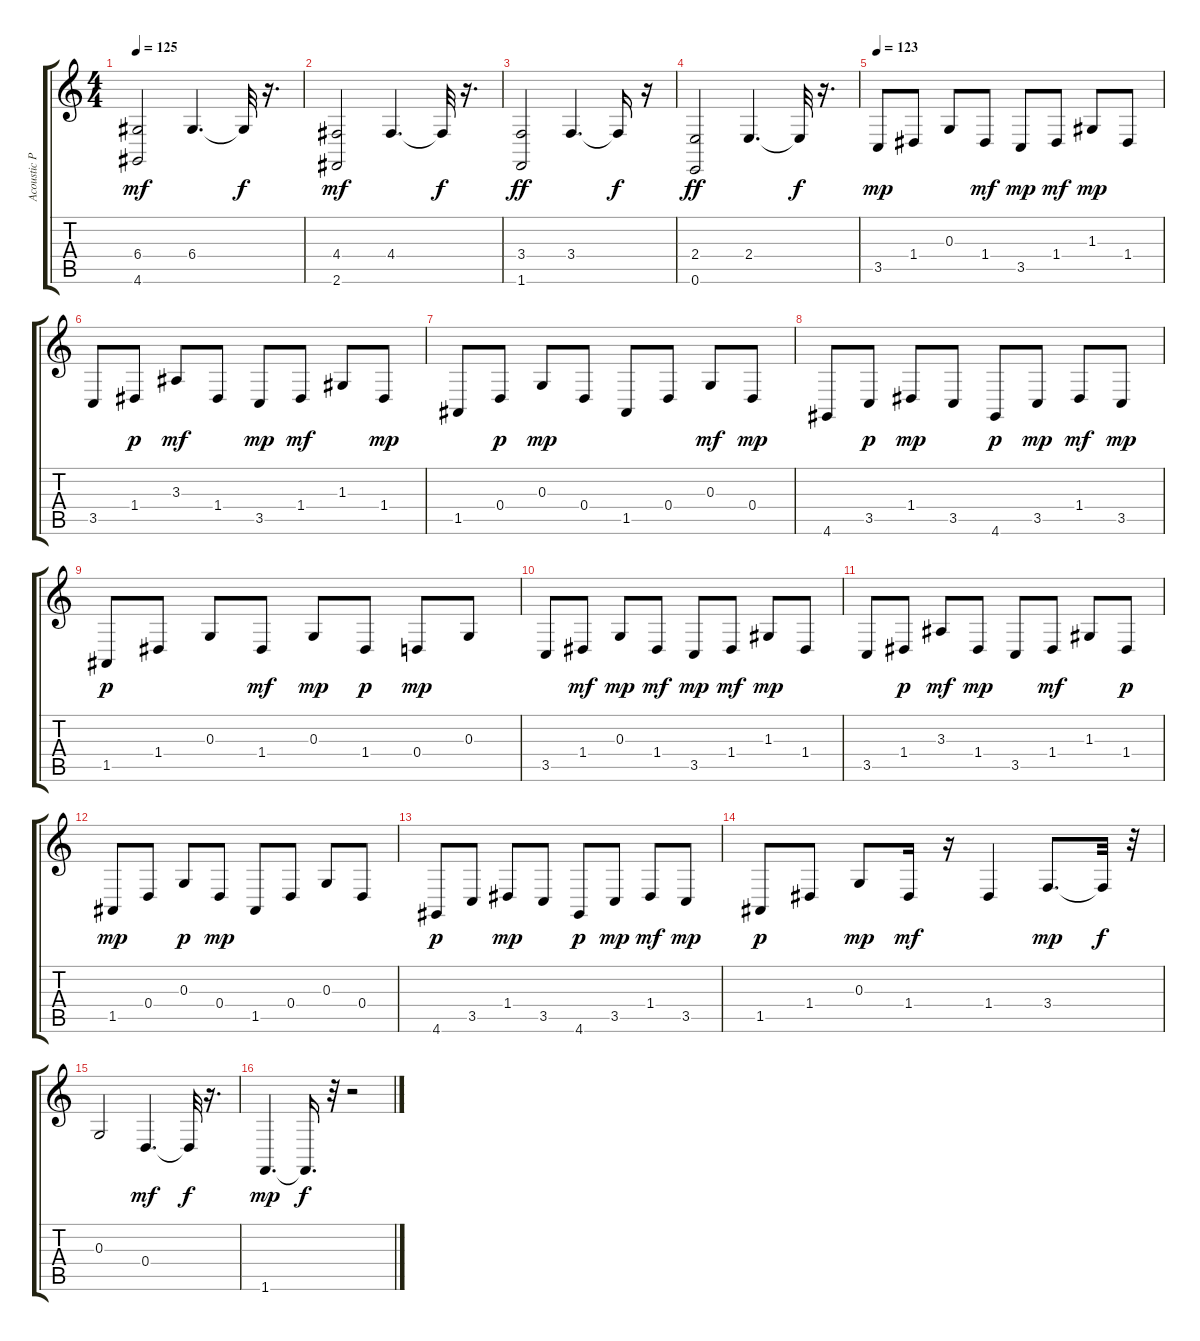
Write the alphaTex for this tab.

\track ("Acoustic Piano Left Hand" "Acoustic P") {instrument acousticgrandpiano}
\staff {score tabs}
\tuning (E4 B3 G3 D3 A2 E2) {hide}
\ts (4 4)
\tempo 125
\clef g2
\ks c
(6.4 4.6).2{dy mf} 6.4.4{d} 6.4{t}.32{dy f} r.16{d} |
(4.4 2.6).2{dy mf} 4.4.4{d} 4.4{t}.32{dy f} r.16{d} |
(3.4 1.6).2{dy ff} 3.4.4{d} 3.4{t}.16{dy f} r.16 |
(2.4 0.6).2{dy ff} 2.4.4{d} 2.4{t}.32{dy f} r.16{d} |
\tempo 123
3.5.8{dy mp} 1.4.8 0.3.8 1.4.8{dy mf} 3.5.8{dy mp} 1.4.8{dy mf} 1.3.8{dy mp} 1.4.8 |
3.5.8 1.4.8{dy p} 3.3.8{dy mf} 1.4.8 3.5.8{dy mp} 1.4.8{dy mf} 1.3.8 1.4.8{dy mp} |
1.5.8 0.4.8{dy p} 0.3.8{dy mp} 0.4.8 1.5.8 0.4.8 0.3.8{dy mf} 0.4.8{dy mp} |
4.6.8 3.5.8{dy p} 1.4.8{dy mp} 3.5.8 4.6.8{dy p} 3.5.8{dy mp} 1.4.8{dy mf} 3.5.8{dy mp} |
1.5.8{dy p} 1.4.8 0.3.8 1.4.8{dy mf} 0.3.8{dy mp} 1.4.8{dy p} 0.4.8{dy mp} 0.3.8 |
3.5.8 1.4.8{dy mf} 0.3.8{dy mp} 1.4.8{dy mf} 3.5.8{dy mp} 1.4.8{dy mf} 1.3.8{dy mp} 1.4.8 |
3.5.8 1.4.8{dy p} 3.3.8{dy mf} 1.4.8{dy mp} 3.5.8 1.4.8{dy mf} 1.3.8 1.4.8{dy p} |
1.5.8{dy mp} 0.4.8 0.3.8{dy p} 0.4.8{dy mp} 1.5.8 0.4.8 0.3.8 0.4.8 |
4.6.8{dy p} 3.5.8 1.4.8{dy mp} 3.5.8 4.6.8{dy p} 3.5.8{dy mp} 1.4.8{dy mf} 3.5.8{dy mp} |
1.5.8{dy p} 1.4.8 0.3.8{dy mp} 1.4.16{dy mf} r.16 1.4.4 3.4.8{d dy mp} 3.4{t}.32{dy f} r.32 |
0.3.2 0.4.4{d dy mf} 0.4{t}.32{dy f} r.16{d} |
1.6.4{d dy mp} 1.6{t}.16{d dy f} r.32 r.2
